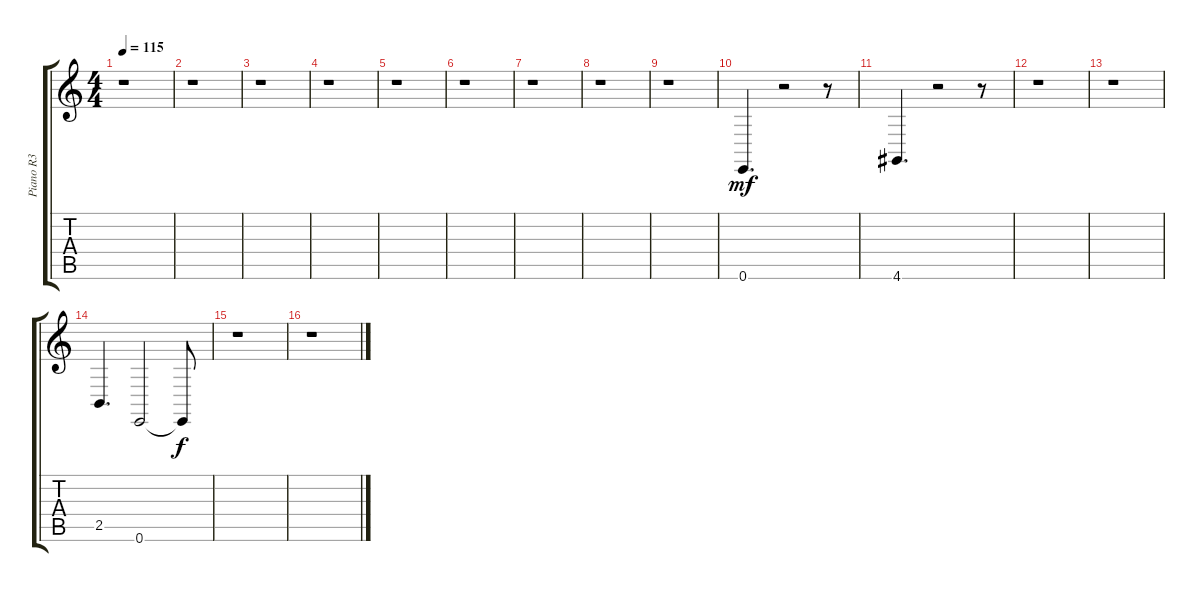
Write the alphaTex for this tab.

\track ("Piano R3" "Piano R3") {instrument acousticgrandpiano}
\staff {score tabs}
\tuning (E4 B3 G3 D3 A2 E2) {hide}
\ts (4 4)
\tempo 115
\clef g2
\ks c
r.1{dy mf} |
r.1 |
r.1 |
r.1 |
r.1 |
r.1 |
r.1 |
r.1 |
r.1 |
0.6.4{d} r.2 r.8 |
4.6.4{d} r.2 r.8 |
r.1 |
r.1 |
2.5.4{d} 0.6.2 0.6{t}.8{dy f} |
r.1 |
r.1
